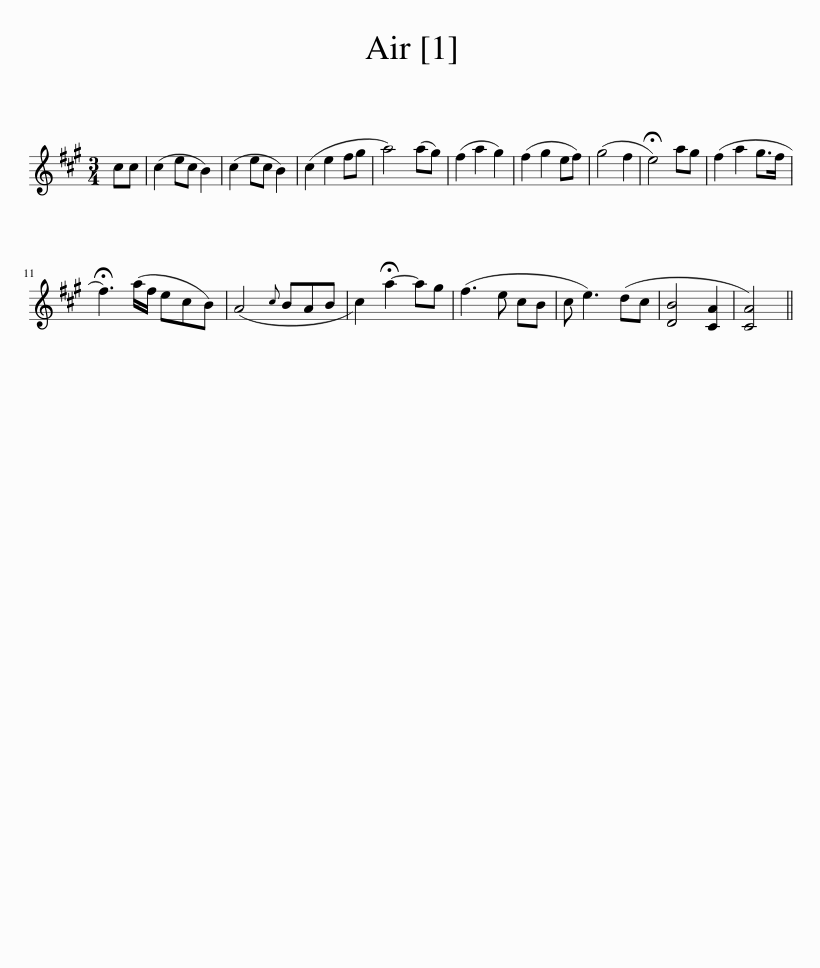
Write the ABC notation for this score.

X:1
L:1/8
M:3/4
I:linebreak $
K:A
V:1 treble
V:1
 cc | (c2 ec B2) | (c2 ec B2) | (c2 e2 fg | a4) (ag) | %5
 (f2 a2 g2) | (f2 g2 ef) | (g4 f2 | !fermata!e4) ag | (f2 a2 g>f |$ %10
 !fermata!f3) (a/f/ ecB) | (A4{c} BAB | c2) !fermata!a2- ag | (f3 e cB | c e3) (dc | %15
 [DB]4 [CA]2 | [CA]4) || %17
